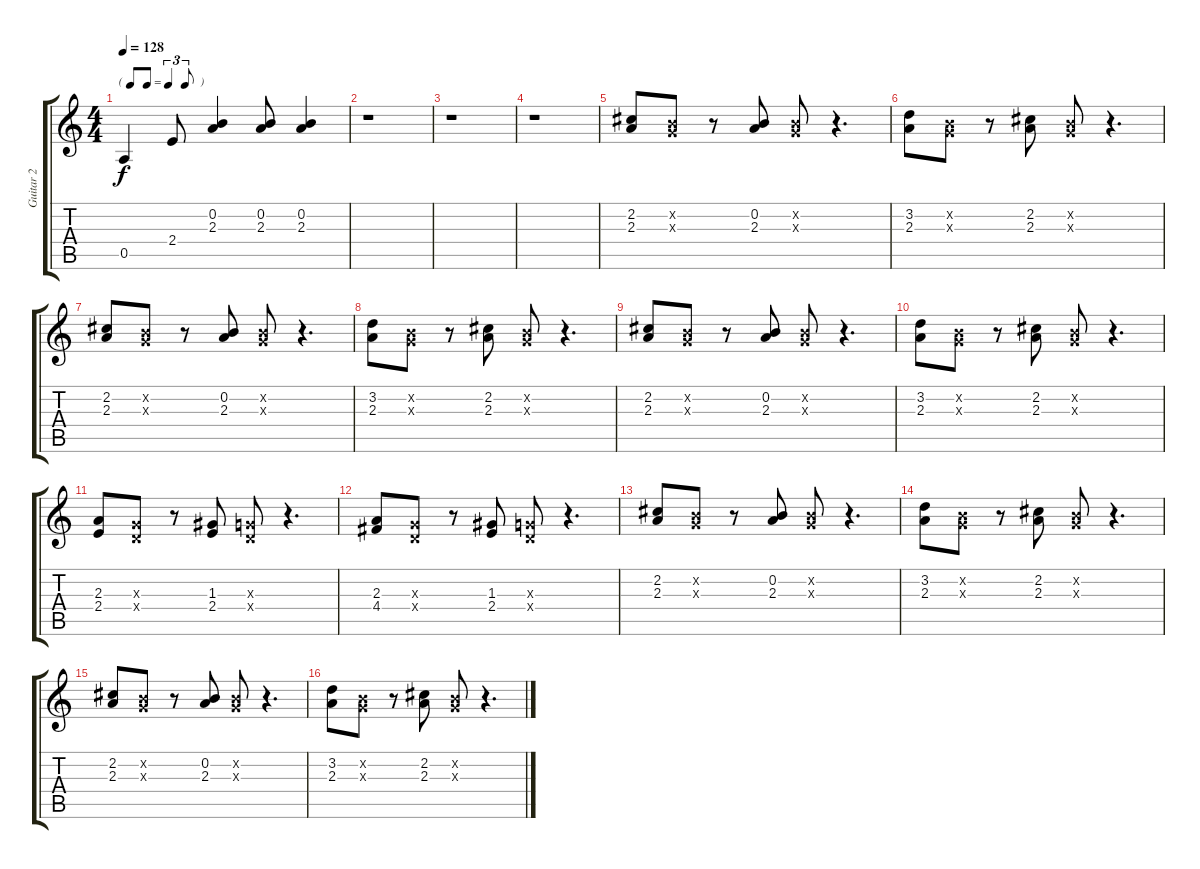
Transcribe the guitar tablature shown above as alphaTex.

\track ("Guitar 2" "Guitar 2") {instrument electricguitarclean}
\staff {score tabs}
\tuning (E4 B3 G3 D3 A2 E2) {hide}
\ts (4 4)
\tf triplet8th
\tempo 128
\clef g2
\ks c
0.5.4{dy f} 2.4.8 (0.2 2.3).4 (0.2 2.3).8 (0.2 2.3).4 |
r.1 |
r.1 |
r.1 |
(2.2 2.3).8{volume 13} (0.2{x} 0.3{x}).8 r.8 (0.2 2.3).8 (0.2{x} 0.3{x}).8 r.4{d} |
(3.2 2.3).8 (0.2{x} 0.3{x}).8 r.8 (2.2 2.3).8 (0.2{x} 0.3{x}).8 r.4{d} |
(2.2 2.3).8 (0.2{x} 0.3{x}).8 r.8 (0.2 2.3).8 (0.2{x} 0.3{x}).8 r.4{d} |
(3.2 2.3).8 (0.2{x} 0.3{x}).8 r.8 (2.2 2.3).8 (0.2{x} 0.3{x}).8 r.4{d} |
(2.2 2.3).8 (0.2{x} 0.3{x}).8 r.8 (0.2 2.3).8 (0.2{x} 0.3{x}).8 r.4{d} |
(3.2 2.3).8 (0.2{x} 0.3{x}).8 r.8 (2.2 2.3).8 (0.2{x} 0.3{x}).8 r.4{d} |
(2.3 2.4).8 (0.3{x} 0.4{x}).8 r.8 (1.3 2.4).8 (0.3{x} 0.4{x}).8 r.4{d} |
(2.3 4.4).8 (0.3{x} 0.4{x}).8 r.8 (1.3 2.4).8 (0.3{x} 0.4{x}).8 r.4{d} |
(2.2 2.3).8 (0.2{x} 0.3{x}).8 r.8 (0.2 2.3).8 (0.2{x} 0.3{x}).8 r.4{d} |
(3.2 2.3).8 (0.2{x} 0.3{x}).8 r.8 (2.2 2.3).8 (0.2{x} 0.3{x}).8 r.4{d} |
(2.2 2.3).8 (0.2{x} 0.3{x}).8 r.8 (0.2 2.3).8 (0.2{x} 0.3{x}).8 r.4{d} |
(3.2 2.3).8 (0.2{x} 0.3{x}).8 r.8 (2.2 2.3).8 (0.2{x} 0.3{x}).8 r.4{d}
